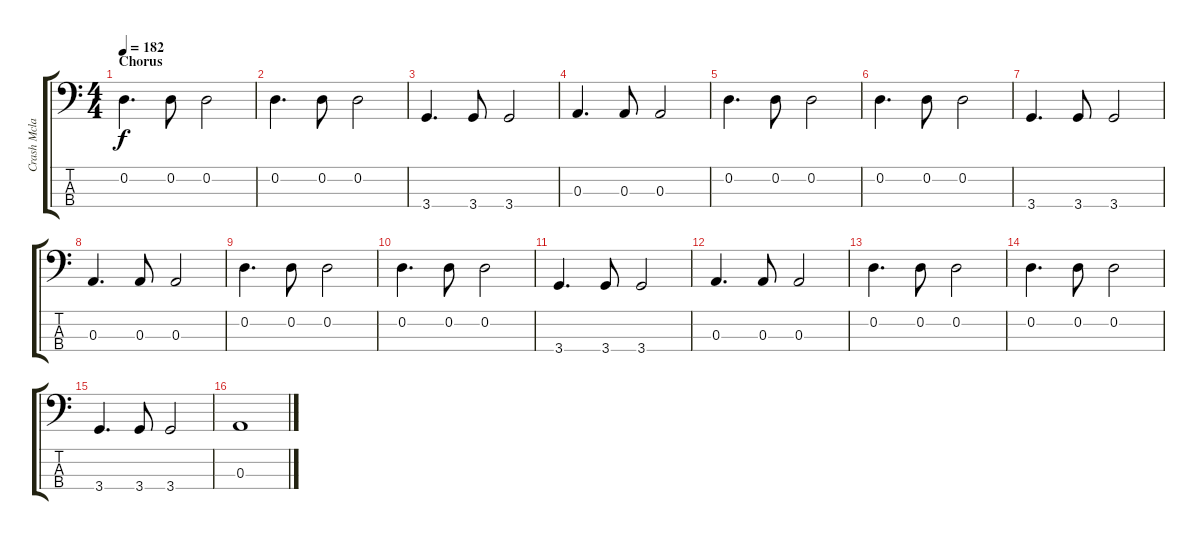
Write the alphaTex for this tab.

\track ("Crash Mclarson" "Crash Mcla") {instrument electricbassfinger}
\staff {score tabs}
\tuning (G2 D2 A1 E1) {hide}
\ts (4 4)
\section ("" "Chorus")
\tempo 182
\clef f4
\ks c
0.2.4{d dy f} 0.2.8 0.2.2 |
0.2.4{d} 0.2.8 0.2.2 |
3.4.4{d} 3.4.8 3.4.2 |
0.3.4{d} 0.3.8 0.3.2 |
0.2.4{d} 0.2.8 0.2.2 |
0.2.4{d} 0.2.8 0.2.2 |
3.4.4{d} 3.4.8 3.4.2 |
0.3.4{d} 0.3.8 0.3.2 |
0.2.4{d} 0.2.8 0.2.2 |
0.2.4{d} 0.2.8 0.2.2 |
3.4.4{d} 3.4.8 3.4.2 |
0.3.4{d} 0.3.8 0.3.2 |
0.2.4{d} 0.2.8 0.2.2 |
0.2.4{d} 0.2.8 0.2.2 |
3.4.4{d} 3.4.8 3.4.2 |
0.3.1
